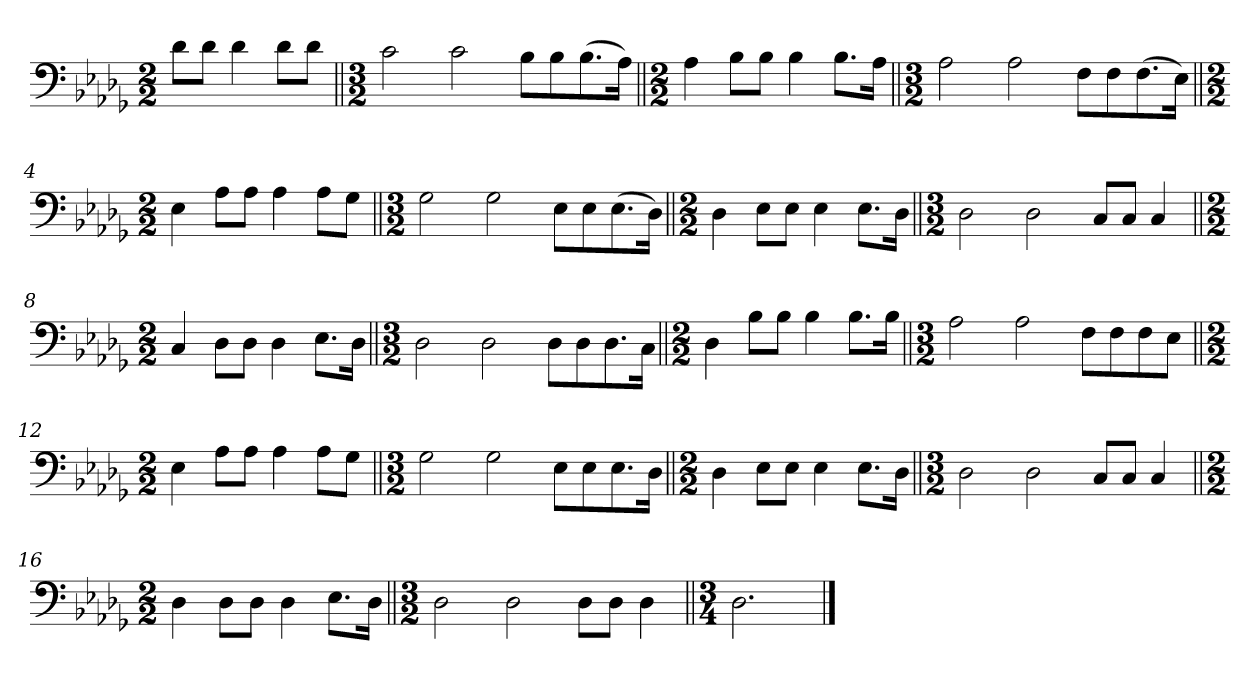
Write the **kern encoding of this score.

**kern
*part1
*staff1
*clefF4
*k[b-e-a-d-g-]
*M2/2
=
8d-\L
8d-\J
4d-\
8d-\L
8d-\J
=1||
*M3/2
2c\
2c\
8B-\L
8B-\
(8.B-\
16A-\Jk)
=2||
*M2/2
4A-\
8B-\L
8B-\J
4B-\
8.B-\L
16A-\Jk
=3||
*M3/2
2A-\
2A-\
8F\L
8F\
(8.F\
16E-\Jk)
=4||
*M2/2
4E-\
8A-\L
8A-\J
4A-\
8A-\L
8G-\J
=5||
*M3/2
2G-\
2G-\
8E-\L
8E-\
(8.E-\
16D-\Jk)
=6||
*M2/2
4D-\
8E-\L
8E-\J
4E-\
8.E-\L
16D-\Jk
=7||
*M3/2
2D-\
2D-\
8C/L
8C/J
4C/
=8||
*M2/2
4C/
8D-\L
8D-\J
4D-\
8.E-\L
16D-\Jk
=9||
*M3/2
2D-\
2D-\
8D-\L
8D-\
8.D-\
16C\Jk
=10||
*M2/2
4D-\
8B-\L
8B-\J
4B-\
8.B-\L
16B-\Jk
=11||
*M3/2
2A-\
2A-\
8F\L
8F\
8F\
8E-\J
=12||
*M2/2
4E-\
8A-\L
8A-\J
4A-\
8A-\L
8G-\J
=13||
*M3/2
2G-\
2G-\
8E-\L
8E-\
8.E-\
16D-\Jk
=14||
*M2/2
4D-\
8E-\L
8E-\J
4E-\
8.E-\L
16D-\Jk
=15||
*M3/2
2D-\
2D-\
8C/L
8C/J
4C/
=16||
*M2/2
4D-\
8D-\L
8D-\J
4D-\
8.E-\L
16D-\Jk
=17||
*M3/2
2D-\
2D-\
8D-\L
8D-\J
4D-\
=18||
*M3/4
2.D-\
==
*-
